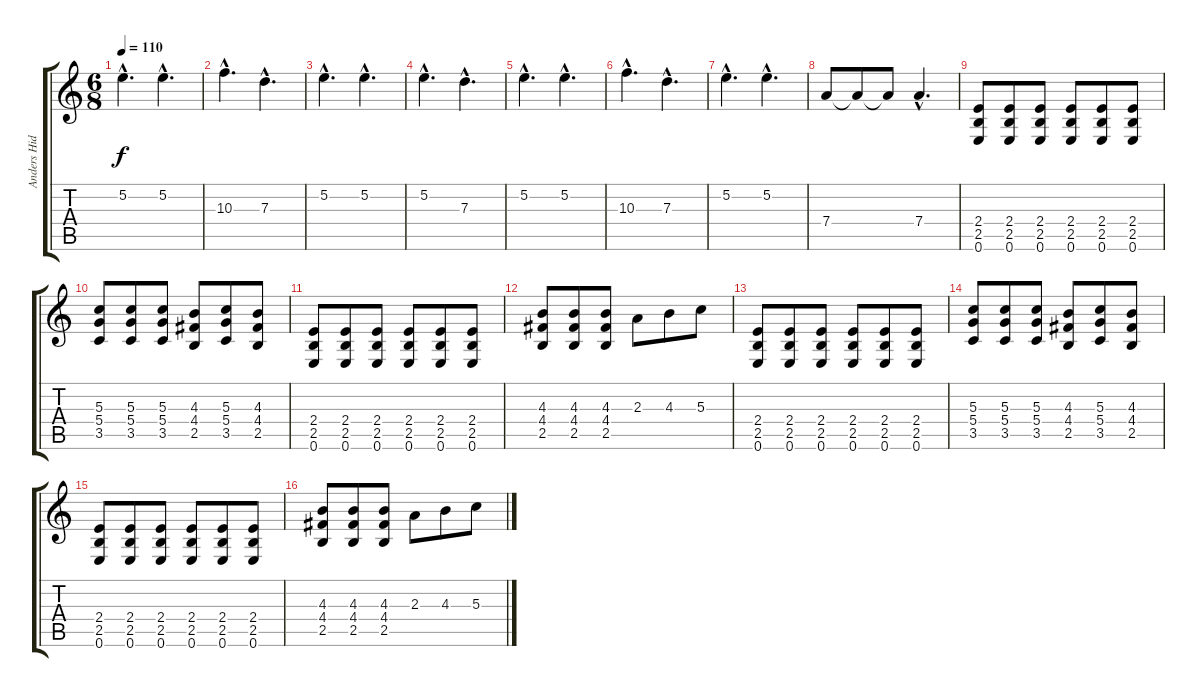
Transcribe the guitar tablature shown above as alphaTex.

\track ("Anders Hidle" "Anders Hid") {instrument distortionguitar}
\staff {score tabs}
\tuning (E4 B3 G3 D3 A2 E2) {hide}
\ts (6 8)
\tempo 110
\clef g2
\ks c
5.2{hac}.4{d dy f} 5.2{hac}.4{d} |
10.3{hac}.4{d} 7.3{hac}.4{d} |
5.2{hac}.4{d} 5.2{hac}.4{d} |
5.2{hac}.4{d} 7.3{hac}.4{d} |
5.2{hac}.4{d} 5.2{hac}.4{d} |
10.3{hac}.4{d} 7.3{hac}.4{d} |
5.2{hac}.4{d} 5.2{hac}.4{d} |
7.4.8 7.4{t}.8 7.4{t}.8 7.4{hac}.4{d} |
(2.4 2.5 0.6).8 (2.4 2.5 0.6).8 (2.4 2.5 0.6).8 (2.4 2.5 0.6).8 (2.4 2.5 0.6).8 (2.4 2.5 0.6).8 |
(5.3 5.4 3.5).8 (5.3 5.4 3.5).8 (5.3 5.4 3.5).8 (4.3 4.4 2.5).8 (5.3 5.4 3.5).8 (4.3 4.4 2.5).8 |
(2.4 2.5 0.6).8 (2.4 2.5 0.6).8 (2.4 2.5 0.6).8 (2.4 2.5 0.6).8 (2.4 2.5 0.6).8 (2.4 2.5 0.6).8 |
(4.3 4.4 2.5).8 (4.3 4.4 2.5).8 (4.3 4.4 2.5).8 2.3.8 4.3.8 5.3.8 |
(2.4 2.5 0.6).8 (2.4 2.5 0.6).8 (2.4 2.5 0.6).8 (2.4 2.5 0.6).8 (2.4 2.5 0.6).8 (2.4 2.5 0.6).8 |
(5.3 5.4 3.5).8 (5.3 5.4 3.5).8 (5.3 5.4 3.5).8 (4.3 4.4 2.5).8 (5.3 5.4 3.5).8 (4.3 4.4 2.5).8 |
(2.4 2.5 0.6).8 (2.4 2.5 0.6).8 (2.4 2.5 0.6).8 (2.4 2.5 0.6).8 (2.4 2.5 0.6).8 (2.4 2.5 0.6).8 |
(4.3 4.4 2.5).8 (4.3 4.4 2.5).8 (4.3 4.4 2.5).8 2.3.8 4.3.8 5.3.8
